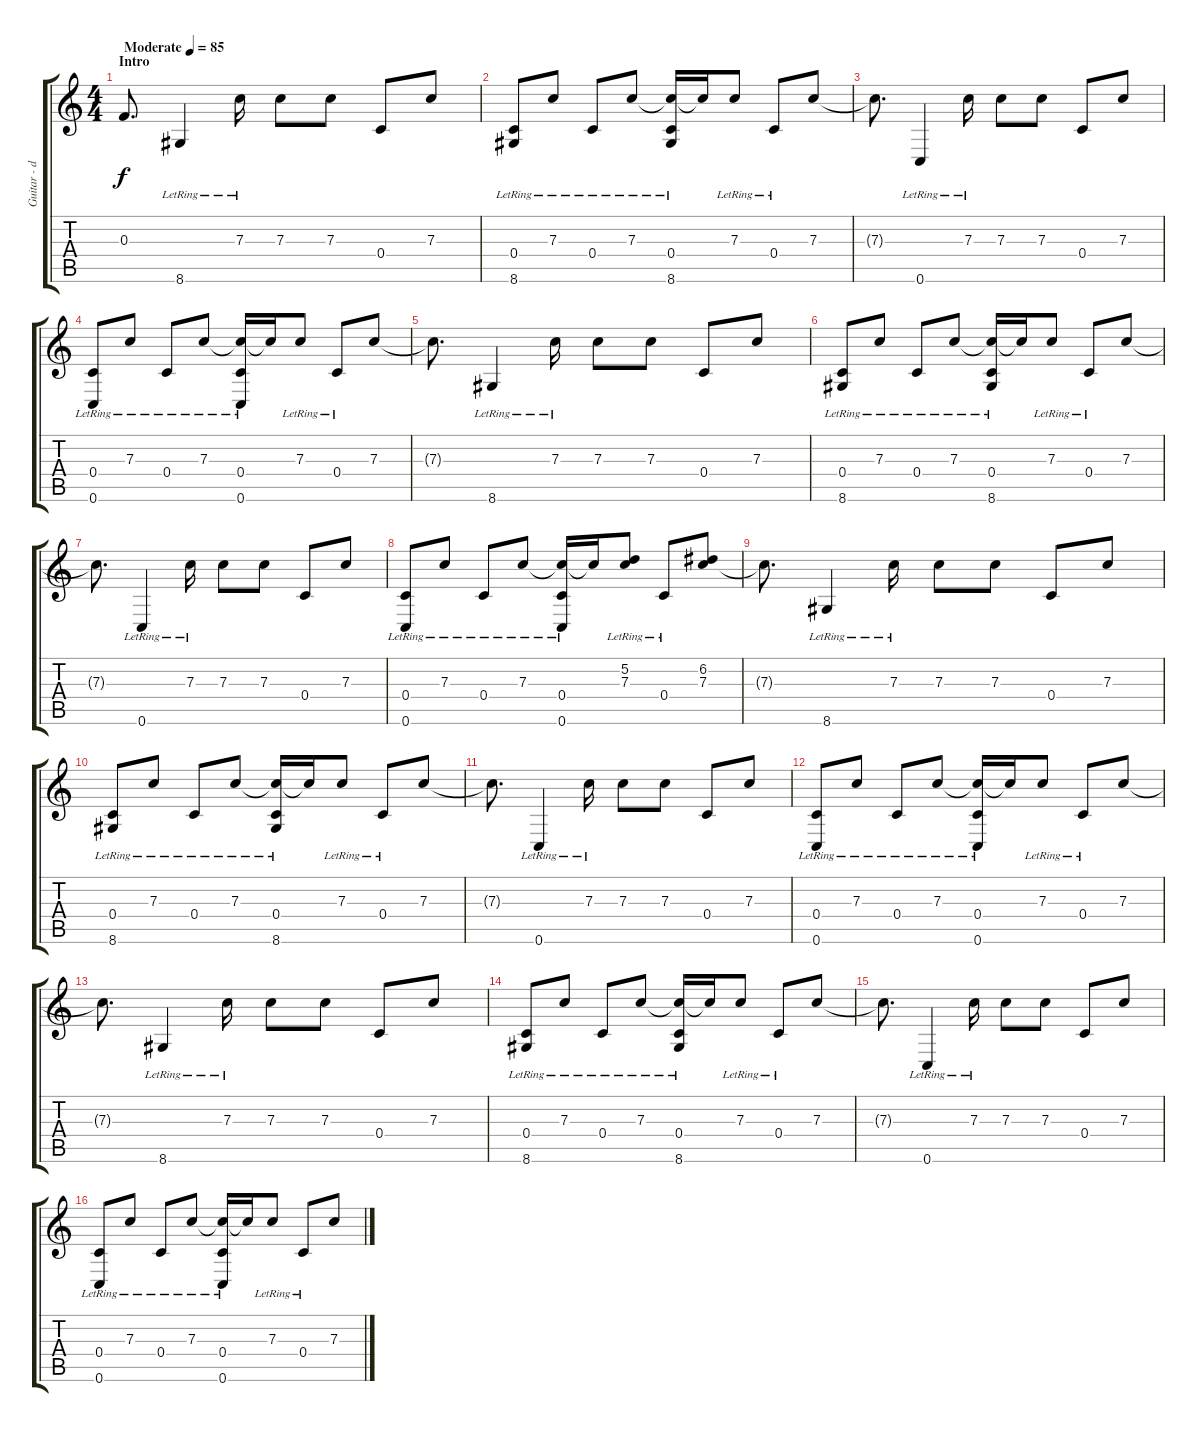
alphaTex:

\track ("Guitar - delay" "Guitar - d") {instrument electricguitarclean}
\staff {score tabs}
\tuning (D4 A3 F3 C3 G2 C2) {hide}
\ts (4 4)
\section ("" "Intro")
\tempo (85 "Moderate")
\clef g2
\ks c
0.3.8{d dy f instrument electricguitarclean} 8.6{lr}.4 7.3{lr}.16 7.3.8 7.3.8 0.4.8 7.3.8 |
(0.4 8.6{lr}).8 7.3{lr}.8 0.4{lr}.8 7.3{lr}.8 (7.3{t} 0.4 8.6{lr}).16 7.3{t}.16 7.3{lr}.8 0.4{lr}.8 7.3.8 |
7.3{t}.8{d} 0.6{lr}.4 7.3{lr}.16 7.3.8 7.3.8 0.4.8 7.3.8 |
(0.4 0.6{lr}).8 7.3{lr}.8 0.4{lr}.8 7.3{lr}.8 (7.3{t} 0.4 0.6{lr}).16 7.3{t}.16 7.3{lr}.8 0.4{lr}.8 7.3.8 |
7.3{t}.8{d} 8.6{lr}.4 7.3{lr}.16 7.3.8 7.3.8 0.4.8 7.3.8 |
(0.4 8.6{lr}).8 7.3{lr}.8 0.4{lr}.8 7.3{lr}.8 (7.3{t} 0.4 8.6{lr}).16 7.3{t}.16 7.3{lr}.8 0.4{lr}.8 7.3.8 |
7.3{t}.8{d} 0.6{lr}.4 7.3{lr}.16 7.3.8 7.3.8 0.4.8 7.3.8 |
(0.4 0.6{lr}).8 7.3{lr}.8 0.4{lr}.8 7.3{lr}.8 (7.3{t} 0.4 0.6{lr}).16 7.3{t}.16 (5.2 7.3{lr}).8 0.4{lr}.8 (6.2 7.3).8 |
7.3{t}.8{d} 8.6{lr}.4 7.3{lr}.16 7.3.8 7.3.8 0.4.8 7.3.8 |
(0.4 8.6{lr}).8 7.3{lr}.8 0.4{lr}.8 7.3{lr}.8 (7.3{t} 0.4 8.6{lr}).16 7.3{t}.16 7.3{lr}.8 0.4{lr}.8 7.3.8 |
7.3{t}.8{d} 0.6{lr}.4 7.3{lr}.16 7.3.8 7.3.8 0.4.8 7.3.8 |
(0.4 0.6{lr}).8 7.3{lr}.8 0.4{lr}.8 7.3{lr}.8 (7.3{t} 0.4 0.6{lr}).16 7.3{t}.16 7.3{lr}.8 0.4{lr}.8 7.3.8 |
7.3{t}.8{d} 8.6{lr}.4 7.3{lr}.16 7.3.8 7.3.8 0.4.8 7.3.8 |
(0.4 8.6{lr}).8 7.3{lr}.8 0.4{lr}.8 7.3{lr}.8 (7.3{t} 0.4 8.6{lr}).16 7.3{t}.16 7.3{lr}.8 0.4{lr}.8 7.3.8 |
7.3{t}.8{d} 0.6{lr}.4 7.3{lr}.16 7.3.8 7.3.8 0.4.8 7.3.8 |
(0.4 0.6{lr}).8 7.3{lr}.8 0.4{lr}.8 7.3{lr}.8 (7.3{t} 0.4 0.6{lr}).16 7.3{t}.16 7.3{lr}.8 0.4{lr}.8 7.3.8
